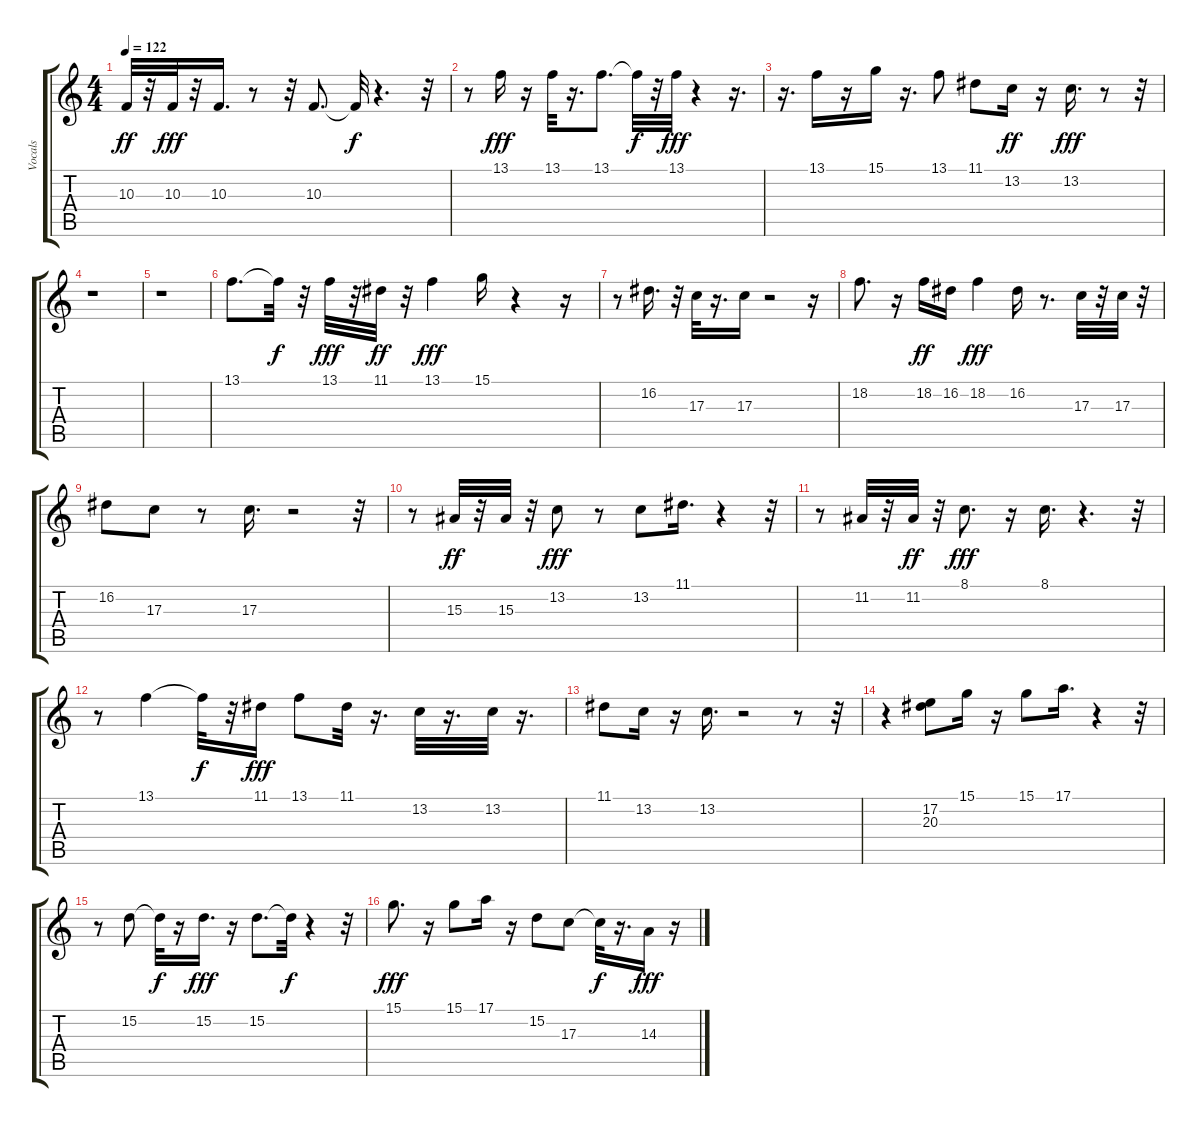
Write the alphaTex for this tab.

\track ("Vocals" "Vocals") {instrument lead6voice}
\staff {score tabs}
\tuning (E4 B3 G3 D3 A2 E2) {hide}
\ts (4 4)
\tempo 122
\clef g2
\ks c
10.3.32{dy ff} r.32 10.3.32{dy fff} r.32 10.3.16{d} r.8 r.32 10.3.8{d} 10.3{t}.32{dy f} r.4{d} r.32 |
r.8 13.1.16{dy fff} r.16 13.1.32 r.16{d} 13.1.8{d} 13.1{t}.32{dy f} r.32 13.1.32{dy fff} r.4 r.16{d} |
r.16{d} 13.1.16 r.16 15.1.16 r.16{d} 13.1.8 11.1.8 13.2.16{dy ff} r.16 13.2.16{d dy fff} r.8 r.32 |
r.1 |
r.1 |
13.1.8{d} 13.1{t}.32{dy f} r.32 13.1.32{dy fff} r.32 11.1.32{dy ff} r.32 13.1.4{dy fff} 15.1.16 r.4 r.16 |
r.8 16.2.16{d} r.32 17.3.32 r.16{d} 17.3.16 r.2 r.16 |
18.2.8{d} r.16 18.2.16{dy ff} 16.2.16 18.2.4{dy fff} 16.2.16 r.8{d} 17.3.32 r.32 17.3.32 r.32 |
16.2.8 17.3.8 r.8 17.3.16{d} r.2 r.32 |
r.8 15.3.32{dy ff} r.32 15.3.32 r.32 13.2.8{dy fff} r.8 13.2.8 11.1.16{d} r.4 r.32 |
r.8 11.2.32 r.32 11.2.32{dy ff} r.32 8.1.8{d dy fff} r.16 8.1.16{d} r.4{d} r.32 |
r.8 13.1.4 13.1{t}.32{dy f} r.32 11.1.16{dy fff} 13.1.8 11.1.32 r.16{d} 13.2.32 r.16{d} 13.2.32 r.16{d} |
11.1.8 13.2.16 r.16 13.2.16{d} r.2 r.8 r.32 |
r.4 (17.2 20.3).8 15.1.16 r.16 15.1.8 17.1.16{d} r.4 r.32 |
r.8 15.2.8 15.2{t}.32{dy f} r.16 15.2.16{d dy fff} r.16 15.2.8{d} 15.2{t}.32{dy f} r.4 r.32 |
15.1.8{d dy fff} r.16 15.1.8 17.1.16 r.16 15.2.8 17.3.8 17.3{t}.32{dy f} r.16{d} 14.3.16{dy fff} r.16
